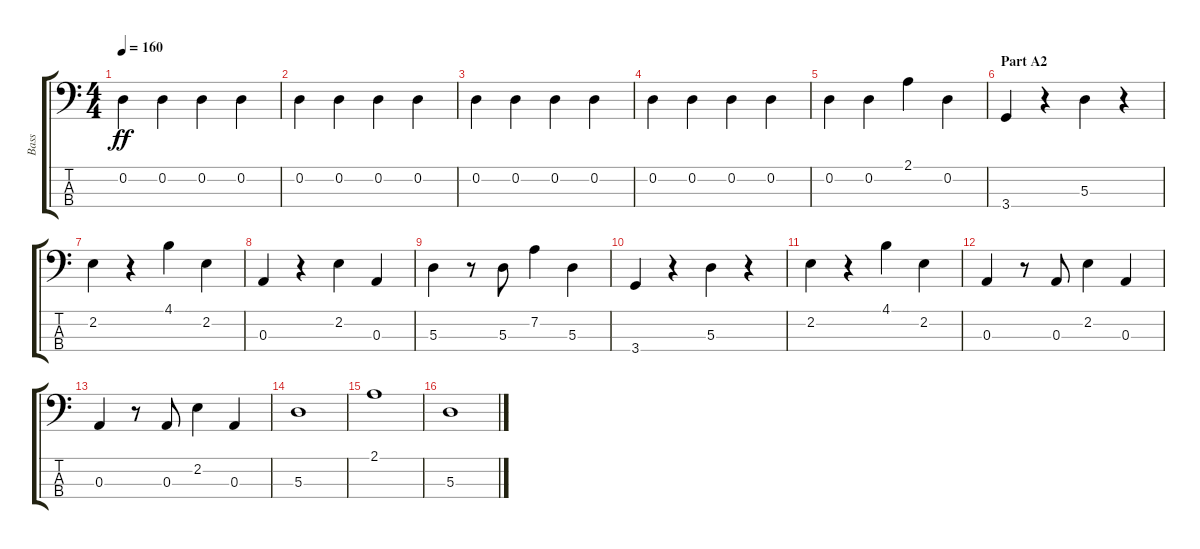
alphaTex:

\track ("Bass" "Bass") {instrument electricguitarmuted}
\staff {score tabs}
\tuning (G2 D2 A1 E1) {hide}
\ts (4 4)
\tempo 160
\clef f4
\ks c
0.2.4{dy ff} 0.2.4 0.2.4 0.2.4 |
0.2.4 0.2.4 0.2.4 0.2.4 |
0.2.4 0.2.4 0.2.4 0.2.4 |
0.2.4 0.2.4 0.2.4 0.2.4 |
0.2.4 0.2.4 2.1.4 0.2.4 |
\section ("" "Part A2")
3.4.4 r.4 5.3.4 r.4 |
2.2.4 r.4 4.1.4 2.2.4 |
0.3.4 r.4 2.2.4 0.3.4 |
5.3.4 r.8 5.3.8 7.2.4 5.3.4 |
3.4.4 r.4 5.3.4 r.4 |
2.2.4 r.4 4.1.4 2.2.4 |
0.3.4 r.8 0.3.8 2.2.4 0.3.4 |
0.3.4 r.8 0.3.8 2.2.4 0.3.4 |
5.3.1 |
2.1.1 |
5.3.1
